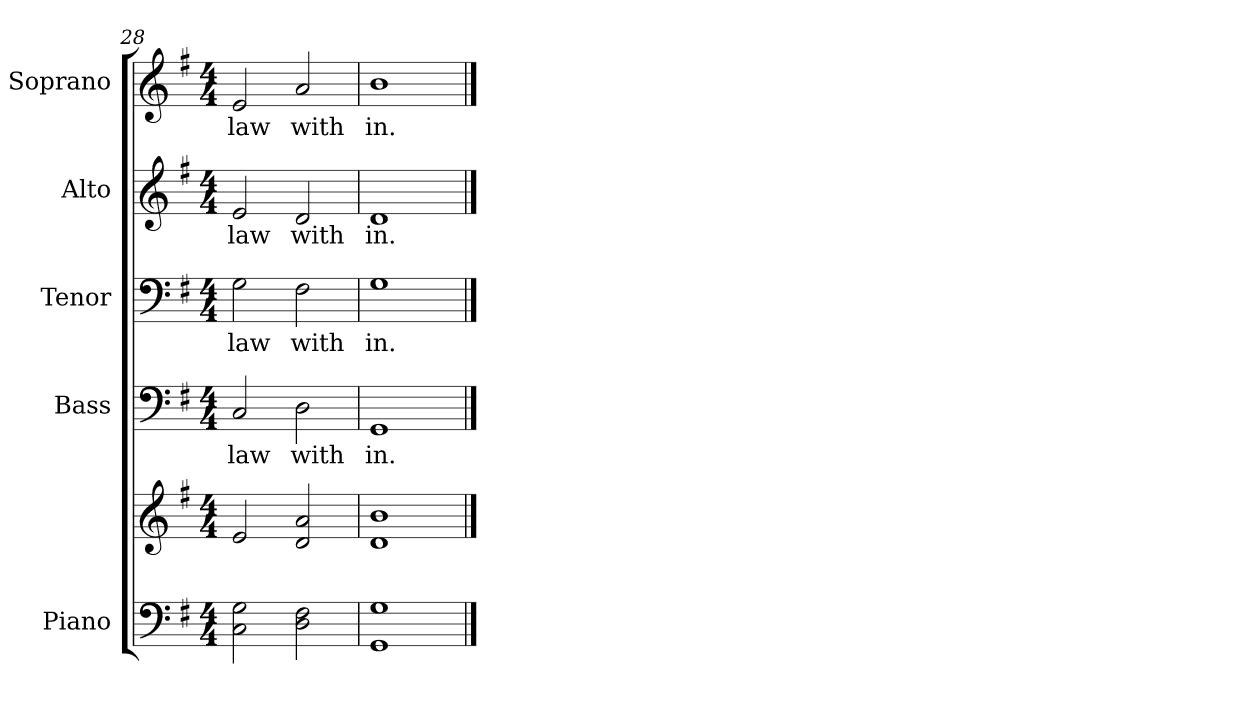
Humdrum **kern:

**kern	**kern	**kern	**text	**kern	**text	**kern	**text	**kern	**text
*part5	*part5	*part4	*part4	*part3	*part3	*part2	*part2	*part1	*part1
*staff6	*staff5	*staff4	*staff4	*staff3	*staff3	*staff2	*staff2	*staff1	*staff1
*I"Piano	*	*I"Bass	*	*I"Tenor	*	*I"Alto	*	*I"Soprano	*
*I'Pno.	*	*I'B.	*	*I'T.	*	*I'A.	*	*I'S.	*
*clefF4	*clefG2	*clefF4	*	*clefF4	*	*clefG2	*	*clefG2	*
*k[f#]	*k[f#]	*k[f#]	*	*k[f#]	*	*k[f#]	*	*k[f#]	*
*G:	*G:	*G:	*	*G:	*	*G:	*	*G:	*
*M4/4	*M4/4	*M4/4	*	*M4/4	*	*M4/4	*	*M4/4	*
=28	=28	=28	=28	=28	=28	=28	=28	=28	=28
!	!	!	!LO:LY:b:color=#000000	!	!	!	!	!	!
!	!	!	!	!	!LO:LY:b:color=#000000	!	!	!	!
!	!	!	!	!	!	!	!LO:LY:b:color=#000000	!	!
!	!	!	!	!	!	!	!	!	!LO:LY:b:color=#000000
2Ci\ 2Gi	2ei/	2Ci/	law	2Gi\	law	2ei/	law	2ei/	law
!	!	!	!LO:LY:b:color=#000000	!	!	!	!	!	!
!	!	!	!	!	!LO:LY:b:color=#000000	!	!	!	!
!	!	!	!	!	!	!	!LO:LY:b:color=#000000	!	!
!	!	!	!	!	!	!	!	!	!LO:LY:b:color=#000000
2Di\ 2F#i	2di/ 2ai	2Di\	with	2F#i\	with	2di/	with	2ai/	with
!!LO:PB:g=z
=29	=29	=29	=29	=29	=29	=29	=29	=29	=29
!	!	!	!LO:LY:b:color=#000000	!	!	!	!	!	!
!	!	!	!	!	!LO:LY:b:color=#000000	!	!	!	!
!	!	!	!	!	!	!	!LO:LY:b:color=#000000	!	!
!	!	!	!	!	!	!	!	!	!LO:LY:b:color=#000000
1GGi 1Gi	1di 1bi	1GGi	in.	1Gi	in.	1di	in.	1bi	in.
==	==	==	==	==	==	==	==	==	==
*-	*-	*-	*-	*-	*-	*-	*-	*-	*-
